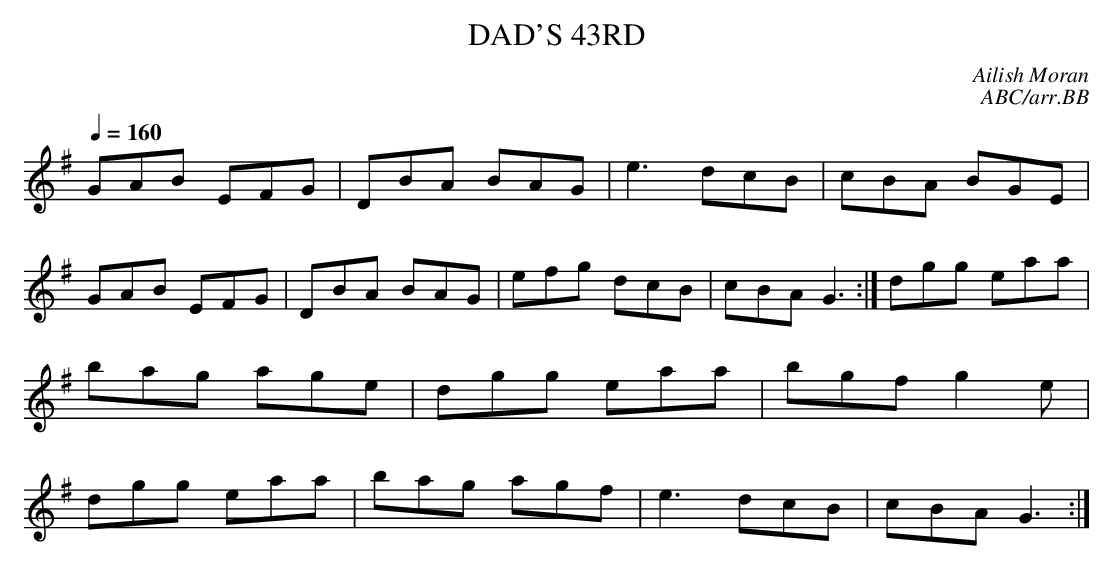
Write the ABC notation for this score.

X:1
T:DAD'S 43RD\
C:Ailish Moran\
C:ABC/arr.BB\
M:6/8\
Q:1/4=160\
K:G\
GAB EFG|DBA BAG|e3 dcB|cBA BGE|\
GAB EFG|DBA BAG|efg dcB|cBA G3 :|\
dgg eaa|bag age|dgg eaa|bgf g2e|\
dgg eaa|bag agf|e3 dcB|cBA G3 :|\
\
\
